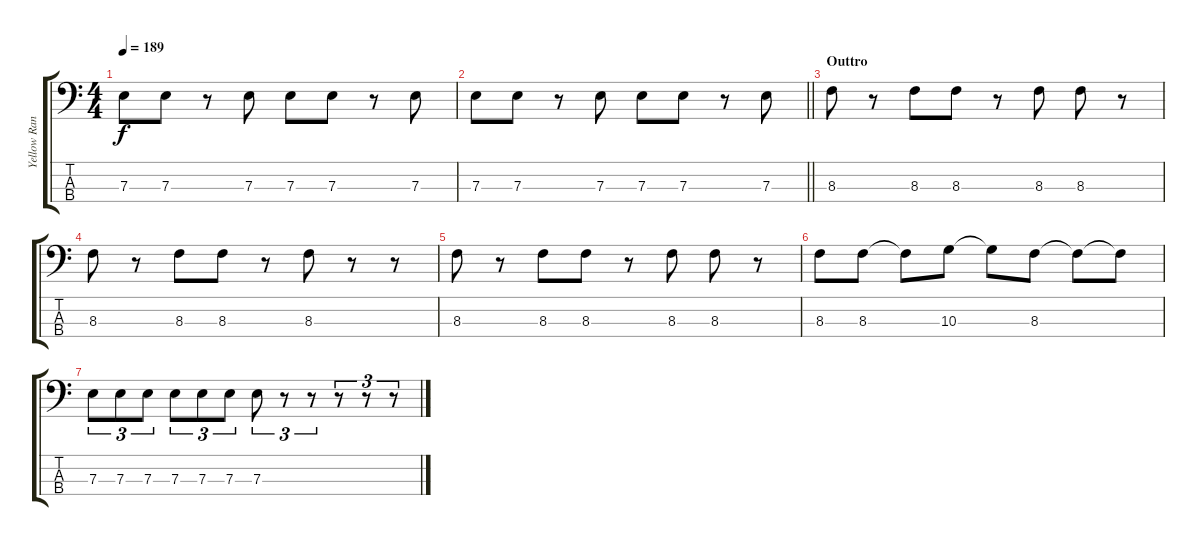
\track ("Yellow Ranger (Bass)" "Yellow Ran") {instrument electricbasspick}
\staff {score tabs}
\tuning (G2 D2 A1 E1) {hide}
\ts (4 4)
\tempo 189
\clef f4
\ks c
7.3.8{dy f} 7.3.8 r.8 7.3.8 7.3.8 7.3.8 r.8 7.3.8 |
\barLineRight lightlight
7.3.8 7.3.8 r.8 7.3.8 7.3.8 7.3.8 r.8 7.3.8 |
\section ("" "Outtro")
8.3.8 r.8 8.3.8 8.3.8 r.8 8.3.8 8.3.8 r.8 |
8.3.8 r.8 8.3.8 8.3.8 r.8 8.3.8 r.8 r.8 |
8.3.8 r.8 8.3.8 8.3.8 r.8 8.3.8 8.3.8 r.8 |
8.3.8 8.3.8 8.3{t}.8 10.3.8 10.3{t}.8 8.3.8 8.3{t}.8 8.3{t}.8 |
7.3.8{tu (3 2)} 7.3.8{tu (3 2)} 7.3.8{tu (3 2)} 7.3.8{tu (3 2)} 7.3.8{tu (3 2)} 7.3.8{tu (3 2)} 7.3.8{tu (3 2)} r.8{tu (3 2)} r.8{tu (3 2)} r.8{tu (3 2)} r.8{tu (3 2)} r.8{tu (3 2)}
